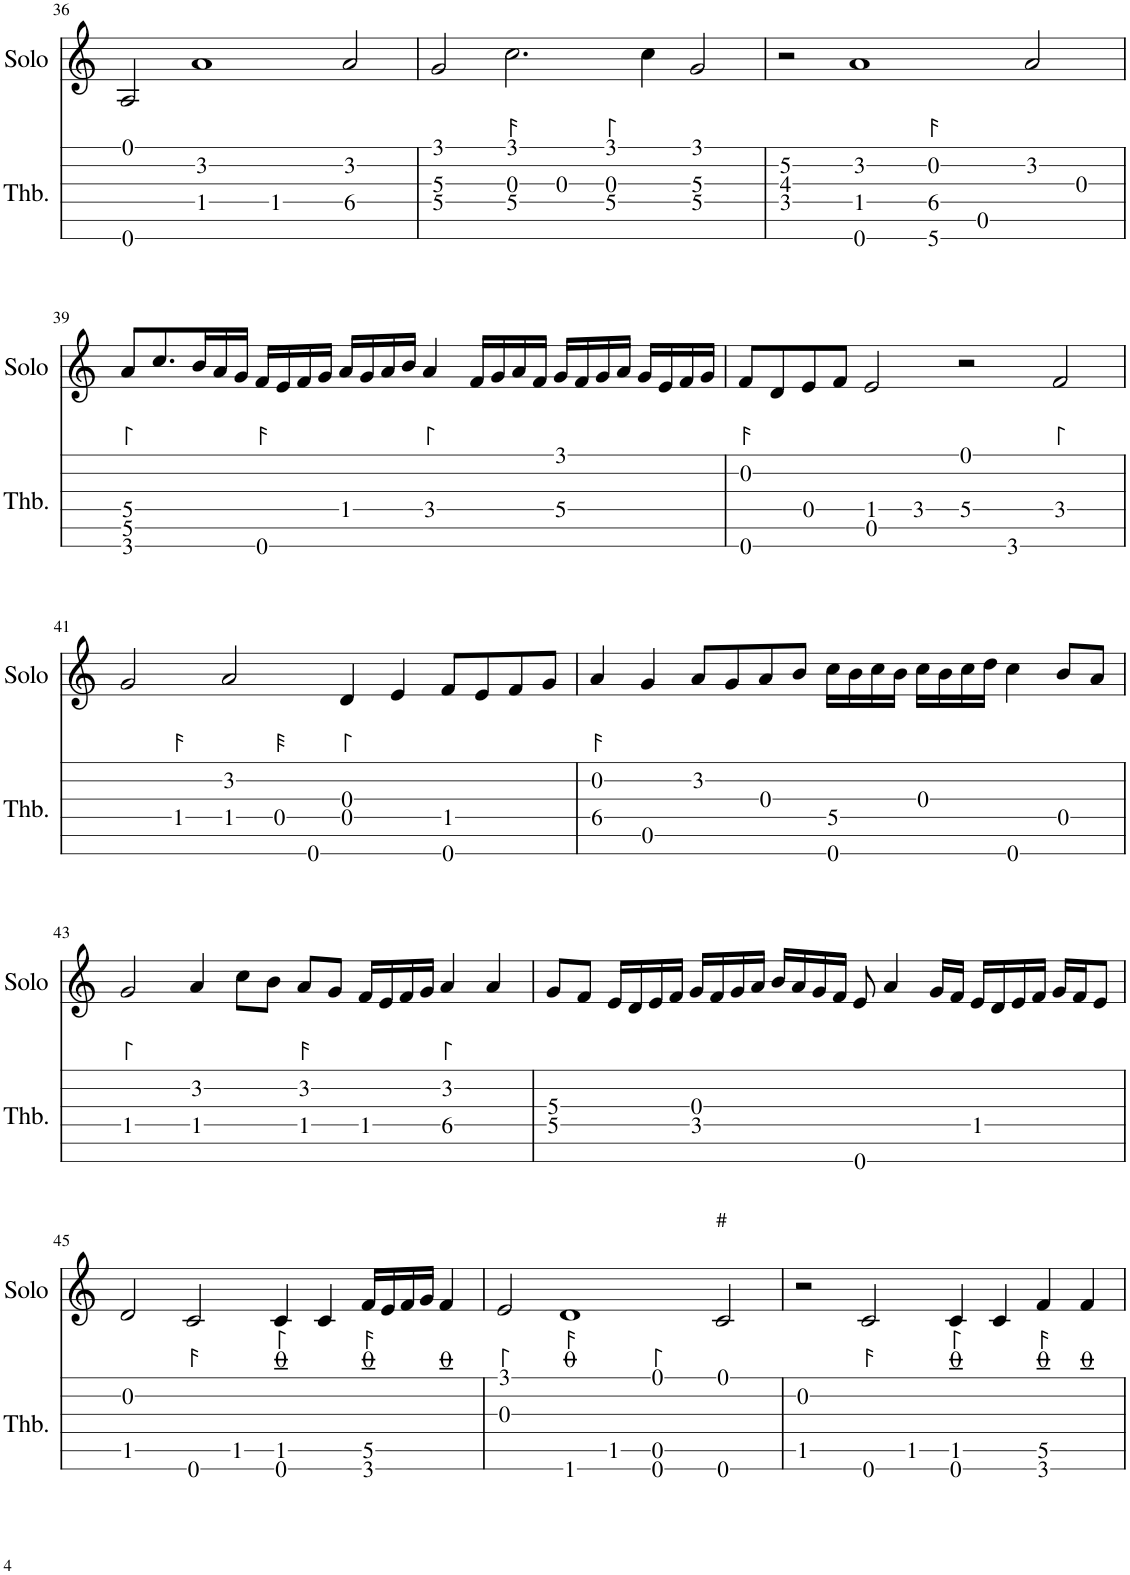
**kern	**kern
*part2	*part1
*staff2	*staff1
*I"Theorbo	*I"Solo
*I'Thb.	*I'Solo
!!LO:PB:g=z
*	*clefG2
*	*Trd4c7
*k[]	*k[]
*M4/2	*M4/2
*met(c|)	*met(c|)
=36	=36
2AA 2A	2A/
2F 2c	1a
2c	.
2F 2f	2a/
=37	=37
2C 2c 2e	2g/
4C 4G 4e	2.cc\
4G	.
2C 2G 2e	.
.	4cc\
2C 2c 2e	2g/
=38	=38
2G 2B 2d	2r
2F 2c 2A	1a
4D 4f 4d	.
4E	.
4F	2a/
4G	.
!!LO:LB:g=z
=39	=39
2e 2A 2c	8a/L
.	8.cc/
.	16b/L
.	16a/
.	16g/JJ
4A	16f/LL
.	16e/
.	16f/
.	16g/JJ
4c	16a/LL
.	16g/
.	16a/
.	16b/JJ
2d	4a/
.	16f/LL
.	16g/
.	16a/
.	16f/JJ
2C 2e	16g/LL
.	16f/
.	16g/
.	16a/JJ
.	16g/LL
.	16e/
.	16f/
.	16g/JJ
=40	=40
4D 4A	8f/L
.	8d/
4B	8e/
.	8f/J
4c 4E	2e/
4d	.
4AA 4e	2r
4c	.
2d	2f/
!!LO:LB:g=z
=41	=41
4r	2g/
4c	.
4F 4c	2a/
8BL	.
8AJ	.
2G 2B	4d/
.	4e/
2c 2A	8f/L
.	8e/
.	8f/
.	8g/J
=42	=42
4D 4f	4a/
4E	4g/
4F	8a/L
.	8g/
4G	8a/
.	8b/J
4e 4A	16cc\LL
.	16b\
.	16cc\
.	16b\JJ
4G	16cc\LL
.	16b\
.	16cc\
.	16dd\JJ
4A	4cc\
4B	8b/L
.	8a/J
!!LO:LB:g=z
=43	=43
2c	2g/
2F 2c	4a/
.	8cc\L
.	8b\J
4F 4c	8a/L
.	8g/J
4c	16f/LL
.	16e/
.	16f/
.	16g/JJ
2F 2f	4a/
.	4a/
=44	=44
2c 2e	8g/L
.	8f/J
.	16e/LL
.	16d/
.	16e/
.	16f/JJ
2G 2d	16g/LL
.	16f/
.	16g/
.	16a/JJ
.	16b/LL
.	16a/
.	16g/
.	16f/JJ
2A	8e/
.	4a/
.	16g/LL
.	16f/JJ
2c	16e/LL
.	16d/
.	16e/
.	16f/JJ
.	16g/LL
.	16f/J
.	8e/J
!!LO:LB:g=z
=45	=45
2D 2F	2d/
4A	2c/
4F	.
2FF 2F 2A	4c/
.	4c/
4FF 4A 4c	16f/LL
.	16e/
.	16f/
.	16g/JJ
4FF	4f/
=46	=46
2C 2G	2e/
4GG 4B-	1d
4F	.
2AA 2E 2A	.
!	!LO:TX:a:t=#
2AA 2A	2c/
=47	=47
2D 2F	2r
4A	2c/
4F	.
2FF 2F 2A	4c/
.	4c/
4FF 4A 4c	4f/
4FF	4f/
=	=
*-	*-
